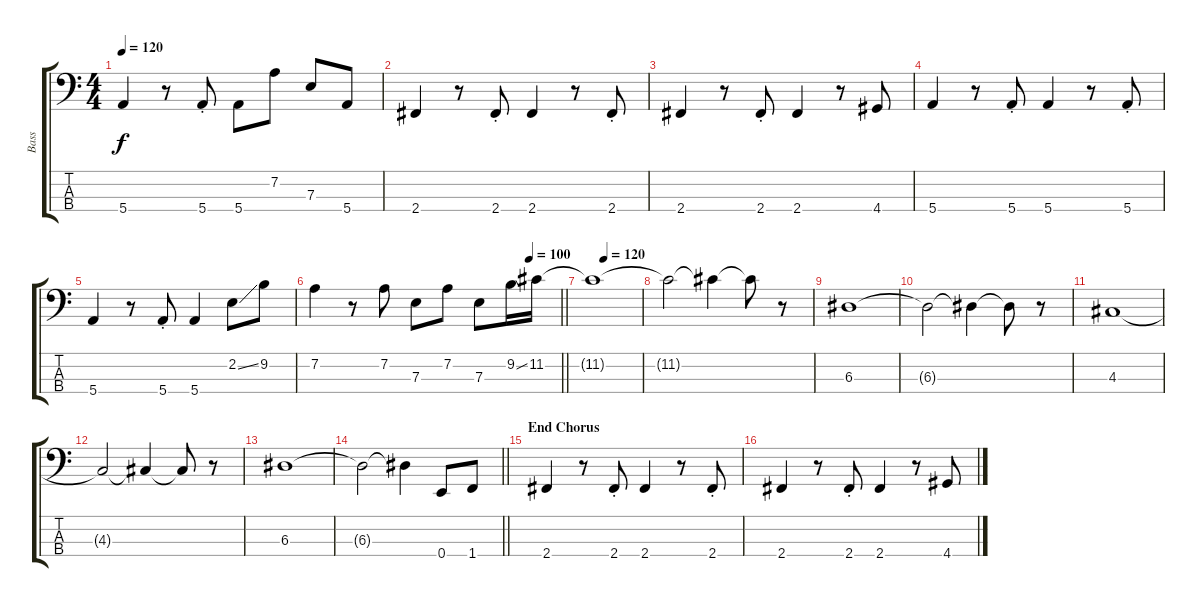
\track ("Bass" "Bass") {instrument electricbasspick}
\staff {score tabs}
\tuning (G2 D2 A1 E1) {hide}
\ts (4 4)
\tempo 120
\clef f4
\ks c
5.4.4{dy f} r.8 5.4{st}.8 5.4.8 7.2.8 7.3.8 5.4.8 |
2.4.4 r.8 2.4{st}.8 2.4.4 r.8 2.4{st}.8 |
2.4.4 r.8 2.4{st}.8 2.4.4 r.8 4.4.8 |
5.4.4 r.8 5.4{st}.8 5.4.4 r.8 5.4{st}.8 |
5.4.4 r.8 5.4{st}.8 5.4.4 2.2{ss}.8 9.2.8 |
\tempo (80 0.875)
\tempo (100 0.875)
\barLineRight lightlight
7.2.4 r.8 7.2.8 7.3.8 7.2.8 7.3.8 9.2{ss}.16 11.2.16 |
\tempo (120 0.25)
11.2{t}.1 |
11.2{t}.2 11.2{t}.4 11.2{t}.8 r.8 |
6.3.1 |
6.3{t}.2 6.3{t}.4 6.3{t}.8 r.8 |
4.3.1 |
4.3{t}.2 4.3{t}.4 4.3{t}.8 r.8 |
6.3.1 |
\barLineRight lightlight
6.3{t}.2 6.3{t}.4 0.4.8 1.4.8 |
\section ("" "End Chorus")
2.4.4 r.8 2.4{st}.8 2.4.4 r.8 2.4{st}.8 |
2.4.4 r.8 2.4{st}.8 2.4.4 r.8 4.4.8
